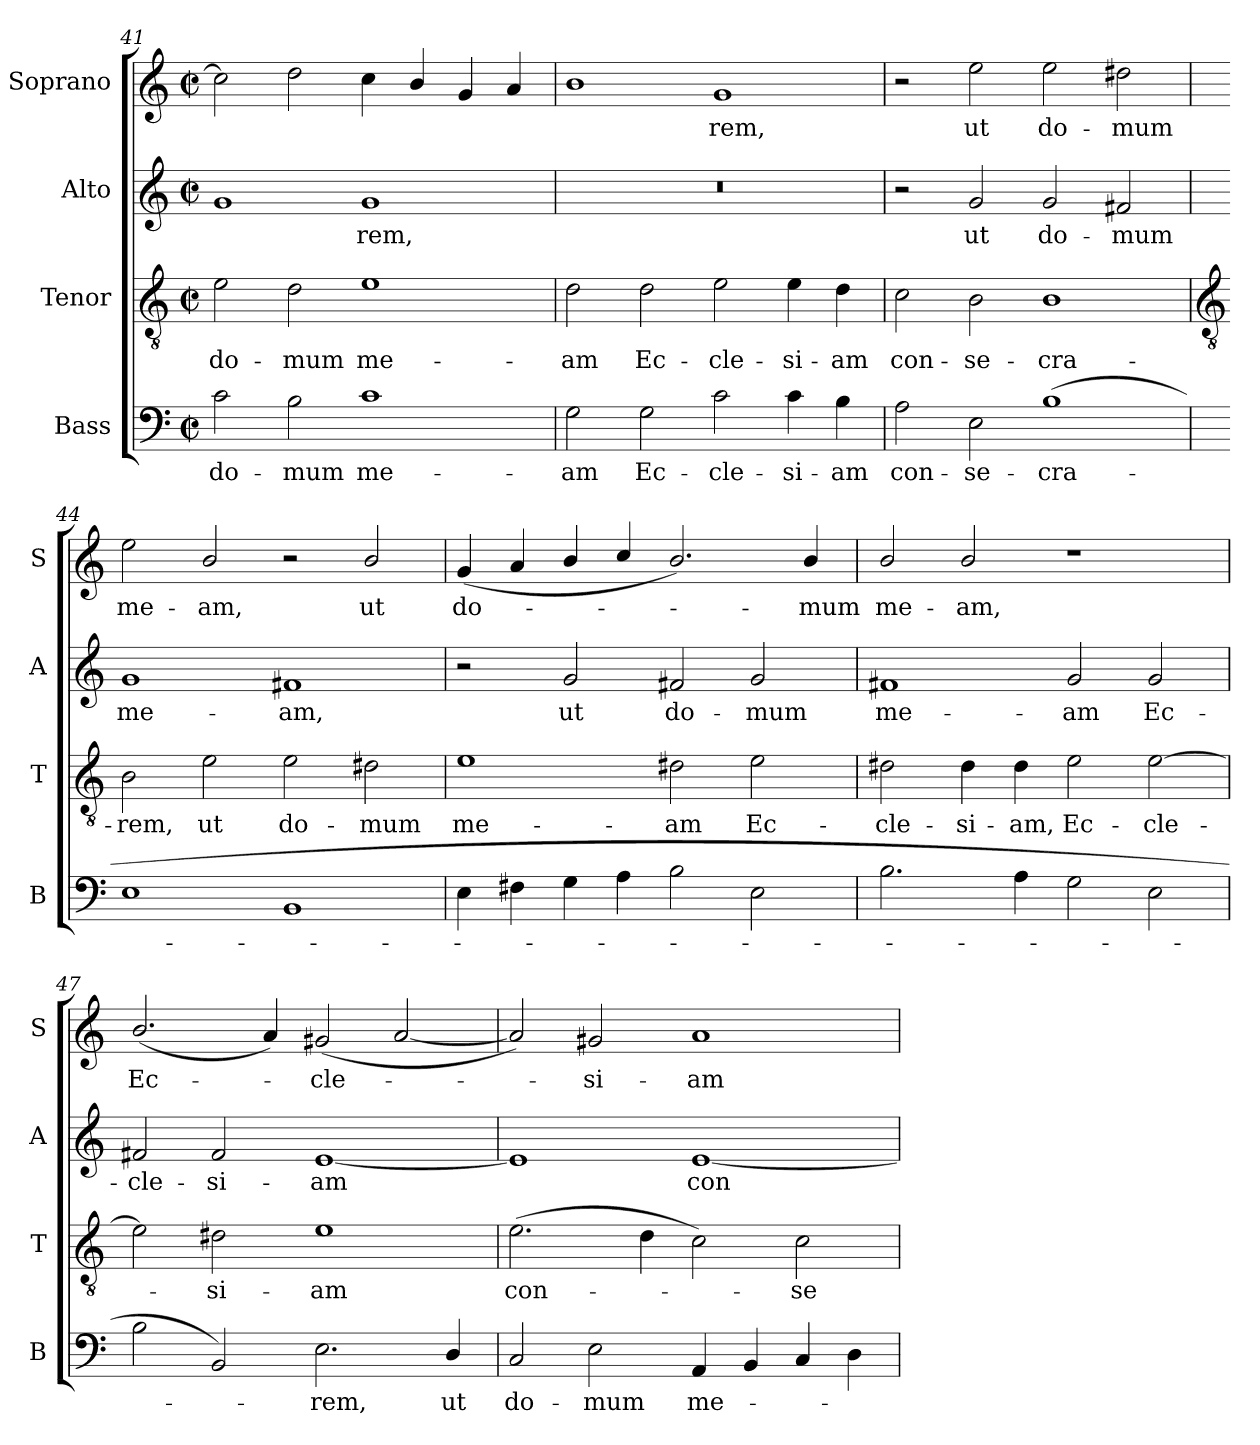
**kern	**text	**kern	**text	**kern	**text	**kern	**text
*part4	*part4	*part3	*part3	*part2	*part2	*part1	*part1
*staff4	*staff4	*staff3	*staff3	*staff2	*staff2	*staff1	*staff1
*I"Bass	*	*I"Tenor	*	*I"Alto	*	*I"Soprano	*
*I'B	*	*I'T	*	*I'A	*	*I'S	*
*clefF4	*	*clefGv2	*	*clefG2	*	*clefG2	*
*k[]	*	*k[]	*	*k[]	*	*k[]	*
*C:	*	*C:	*	*C:	*	*C:	*
*M4/2	*	*M4/2	*	*M4/2	*	*M4/2	*
*met(c|)	*	*met(c|)	*	*met(c|)	*	*met(c|)	*
=41	=41	=41	=41	=41	=41	=41	=41
!	!LO:LY:b	!	!LO:LY:b	!	!	!	!
2c	do-	2e	do-	1g	.	2cc]	.
!	!LO:LY:b	!	!LO:LY:b	!	!	!	!
2B	-mum	2d	-mum	.	.	2dd	.
!	!LO:LY:b	!	!LO:LY:b	!	!LO:LY:b	!	!
1c	me-	1e	me-	1g	rem,	4cc	.
.	.	.	.	.	.	4b/	.
.	.	.	.	.	.	4g	.
.	.	.	.	.	.	4a	.
=42	=42	=42	=42	=42	=42	=42	=42
!	!LO:LY:b	!	!LO:LY:b	!	!	!	!
2G	-am	2d	-am	0r	.	1b	.
!	!LO:LY:b	!	!LO:LY:b	!	!	!	!
2G	Ec-	2d	Ec-	.	.	.	.
!	!LO:LY:b	!	!LO:LY:b	!	!	!	!LO:LY:b
2c	-cle-	2e	-cle-	.	.	1g	rem,
!	!LO:LY:b	!	!LO:LY:b	!	!	!	!
4c	-si-	4e	-si-	.	.	.	.
!	!LO:LY:b	!	!LO:LY:b	!	!	!	!
4B	-am	4d	-am	.	.	.	.
=43	=43	=43	=43	=43	=43	=43	=43
!	!LO:LY:b	!	!LO:LY:b	!	!	!	!
2A	con-	2c	con-	2r	.	2r	.
!	!LO:LY:b	!	!LO:LY:b	!	!LO:LY:b	!	!LO:LY:b
2E	-se-	2B	-se-	2g	ut	2ee	ut
!	!LO:LY:b	!	!LO:LY:b	!	!LO:LY:b	!	!LO:LY:b
(<1B	-cra-	1B	-cra-	2g	do-	2ee	do-
!	!	!	!	!	!LO:LY:b	!	!LO:LY:b
.	.	.	.	2f#X	-mum	2dd#X	-mum
!!LO:LB:g=z
=44	=44	=44	=44	=44	=44	=44	=44
*	*	*clefGv2	*	*	*	*	*
!	!	!	!LO:LY:b	!	!LO:LY:b	!	!LO:LY:b
1E	.	2B	-rem,	1g	me-	2ee	me-
!	!	!	!LO:LY:b	!	!	!	!LO:LY:b
.	.	2e	ut	.	.	2b/	-am,
!	!	!	!LO:LY:b	!	!LO:LY:b	!	!
1BB	.	2e	do-	1f#X	-am,	2r	.
!	!	!	!LO:LY:b	!	!	!	!LO:LY:b
.	.	2d#X	-mum	.	.	2b/	ut
=45	=45	=45	=45	=45	=45	=45	=45
!	!	!	!LO:LY:b	!	!	!	!LO:LY:b
4E	.	1e	me-	2r	.	(<4g	do-
4F#X	.	.	.	.	.	4a	.
!	!	!	!	!	!LO:LY:b	!	!
4G	.	.	.	2g	ut	4b/	.
4A	.	.	.	.	.	4cc/	.
!	!	!	!LO:LY:b	!	!LO:LY:b	!	!
2B	.	2d#X	-am	2f#X	do-	2.b/)	.
!	!	!	!LO:LY:b	!	!LO:LY:b	!	!
2E	.	2e	Ec-	2g	-mum	.	.
!	!	!	!	!	!	!	!LO:LY:b
.	.	.	.	.	.	4b/	mum
=46	=46	=46	=46	=46	=46	=46	=46
!	!	!	!LO:LY:b	!	!LO:LY:b	!	!LO:LY:b
2.B	.	2d#X	-cle-	1f#X	me-	2b/	me-
!	!	!	!LO:LY:b	!	!	!	!LO:LY:b
.	.	4d#	-si-	.	.	2b/	-am,
!	!	!	!LO:LY:b	!	!	!	!
4A	.	4d#	-am,	.	.	.	.
!	!	!	!LO:LY:b	!	!LO:LY:b	!	!
2G	.	2e	Ec-	2g	-am	1r	.
!	!	!	!LO:LY:b	!	!LO:LY:b	!	!
2E	.	[2e	-cle-	2g	Ec-	.	.
=47	=47	=47	=47	=47	=47	=47	=47
!	!	!	!	!	!LO:LY:b	!	!LO:LY:b
2B	.	2e]	.	2f#X	-cle-	(<2.b/	Ec-
!	!	!	!LO:LY:b	!	!LO:LY:b	!	!
2BB)	.	2d#X	si-	2f#	-si-	.	.
.	.	.	.	.	.	4a)	.
!	!LO:LY:b	!	!LO:LY:b	!	!LO:LY:b	!	!LO:LY:b
2.E	rem,	1e	-am	[1e	-am	(<2g#X	cle-
.	.	.	.	.	.	[2a	.
!	!LO:LY:b	!	!	!	!	!	!
4D/	ut	.	.	.	.	.	.
=48	=48	=48	=48	=48	=48	=48	=48
!	!LO:LY:b	!	!LO:LY:b	!	!	!	!
2C	do-	(>2.e	con-	1e]	.	2a])	.
!	!LO:LY:b	!	!	!	!	!	!LO:LY:b
2E	-mum	.	.	.	.	2g#X	si-
.	.	4d	.	.	.	.	.
!	!LO:LY:b	!	!	!	!LO:LY:b	!	!LO:LY:b
4AA	me-	2c)	.	[1e	con-	1a	-am
4BB	.	.	.	.	.	.	.
!	!	!	!LO:LY:b	!	!	!	!
4C	.	2c	se-	.	.	.	.
4D	.	.	.	.	.	.	.
=	=	=	=	=	=	=	=
*-	*-	*-	*-	*-	*-	*-	*-
